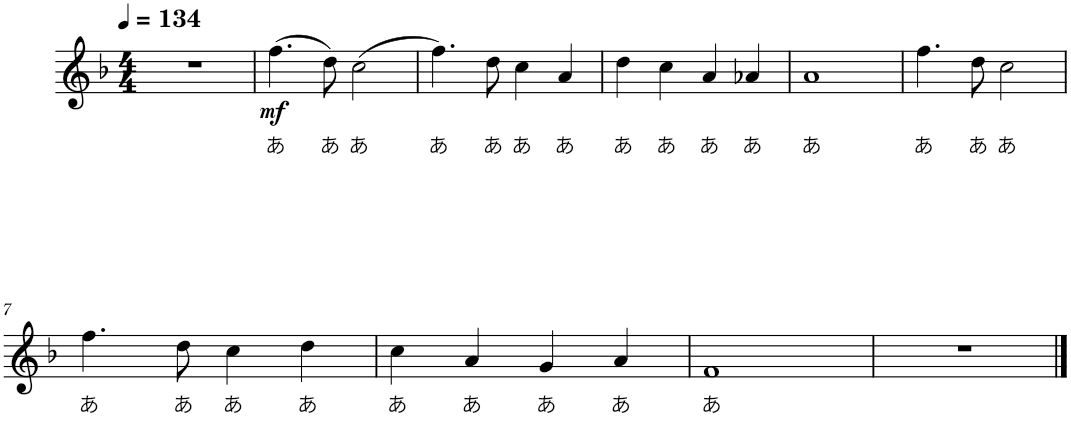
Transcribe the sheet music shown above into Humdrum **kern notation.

**kern	**text	**dynam
*part1	*part1	*part1
*staff1	*staff1	*staff1
*I"Violin	*	*
*I'Vln.	*	*
*clefG2	*	*
*k[b-]	*	*
*M4/4	*	*
*MM134	*	*
=1	=1	=1
1r	.	.
=2	=2	=2
!	!LO:LY:b	!LO:DY:b
(4.ff\	あ	mf
!	!LO:LY:b	!
8dd\)	あ	.
!	!LO:LY:b	!
(2cc\	あ	.
=3	=3	=3
!	!LO:LY:b	!
4.ff\)	あ	.
!	!LO:LY:b	!
8dd\	あ	.
!	!LO:LY:b	!
4cc\	あ	.
!	!LO:LY:b	!
4a/	あ	.
=4	=4	=4
!	!LO:LY:b	!
4dd\	あ	.
!	!LO:LY:b	!
4cc\	あ	.
!	!LO:LY:b	!
4a/	あ	.
!	!LO:LY:b	!
4a-X/	あ	.
=5	=5	=5
!	!LO:LY:b	!
1a	あ	.
=6	=6	=6
!	!LO:LY:b	!
4.ff\	あ	.
!	!LO:LY:b	!
8dd\	あ	.
!	!LO:LY:b	!
2cc\	あ	.
!!LO:LB:g=z
=7	=7	=7
!	!LO:LY:b	!
4.ff\	あ	.
!	!LO:LY:b	!
8dd\	あ	.
!	!LO:LY:b	!
4cc\	あ	.
!	!LO:LY:b	!
4dd\	あ	.
=8	=8	=8
!	!LO:LY:b	!
4cc\	あ	.
!	!LO:LY:b	!
4a/	あ	.
!	!LO:LY:b	!
4g/	あ	.
!	!LO:LY:b	!
4a/	あ	.
=9	=9	=9
!	!LO:LY:b	!
1f	あ	.
=10	=10	=10
1r	.	.
==	==	==
*-	*-	*-
